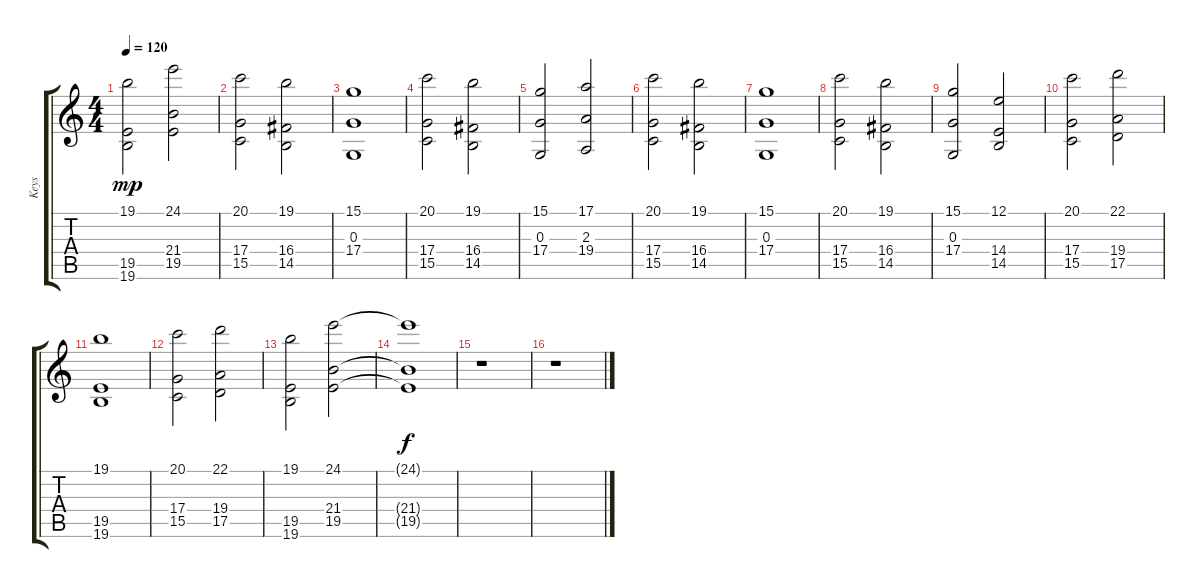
\track ("Keys" "Keys") {instrument synthstrings1}
\staff {score tabs}
\tuning (E4 B3 G3 D3 A2 E2) {hide}
\ts (4 4)
\tempo 120
\clef g2
\ks c
(19.1 19.5 19.6).2{dy mp} (24.1 21.4 19.5).2 |
(20.1 17.4 15.5).2 (19.1 16.4 14.5).2 |
(15.1 0.3 17.4).1 |
(20.1 17.4 15.5).2 (19.1 16.4 14.5).2 |
(15.1 0.3 17.4).2 (17.1 2.3 19.4).2 |
(20.1 17.4 15.5).2 (19.1 16.4 14.5).2 |
(15.1 0.3 17.4).1 |
(20.1 17.4 15.5).2 (19.1 16.4 14.5).2 |
(15.1 0.3 17.4).2 (12.1 14.4 14.5).2 |
(20.1 17.4 15.5).2 (22.1 19.4 17.5).2 |
(19.1 19.5 19.6).1 |
(20.1 17.4 15.5).2 (22.1 19.4 17.5).2 |
(19.1 19.5 19.6).2 (24.1 21.4 19.5).2 |
(24.1{t} 21.4{t} 19.5{t}).1{dy f volume 0} |
r.1 |
r.1
